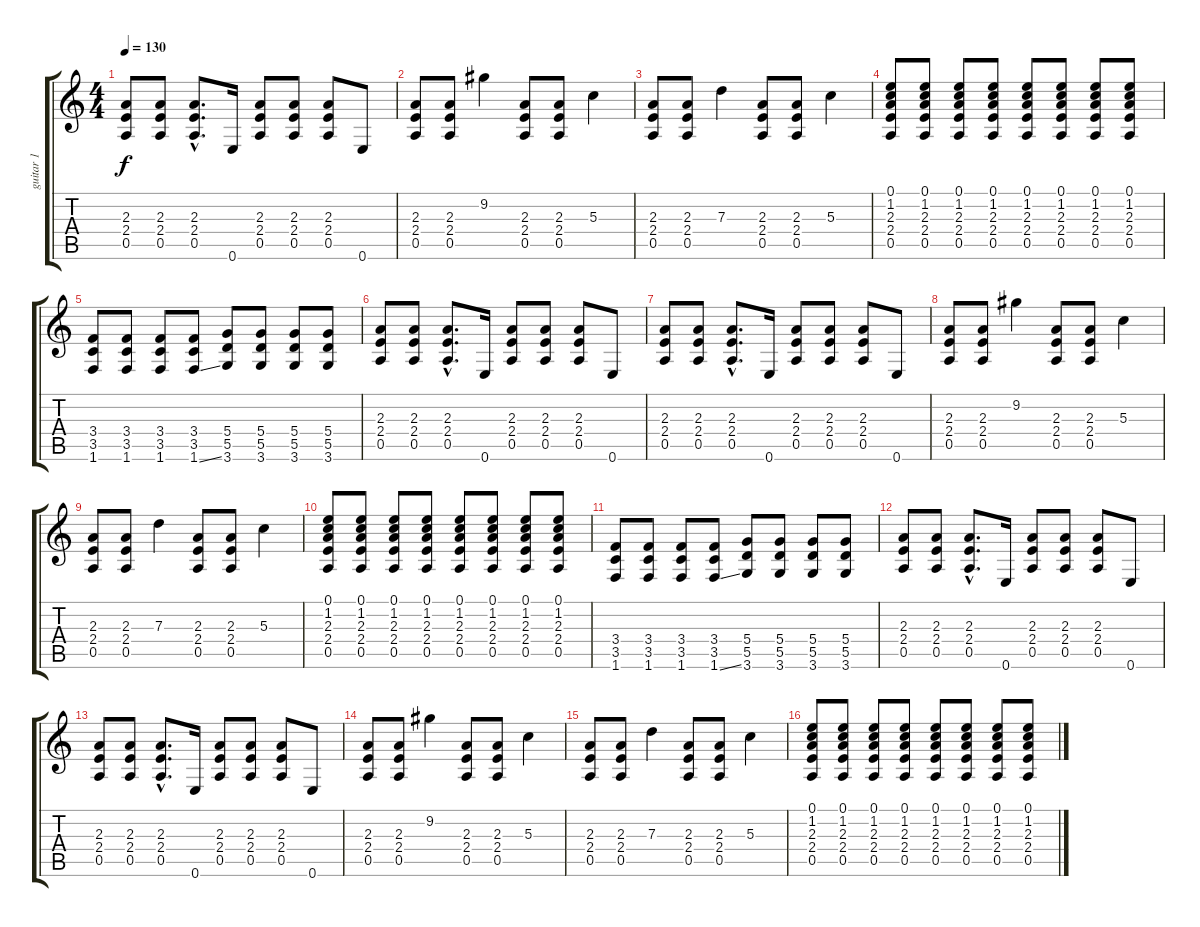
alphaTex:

\track ("guitar 1" "guitar 1") {instrument overdrivenguitar}
\staff {score tabs}
\tuning (E4 B3 G3 D3 A2 E2) {hide}
\ts (4 4)
\tempo 130
\clef g2
\ks c
(2.3 2.4 0.5).8{dy f} (2.3 2.4 0.5).8 (2.3{hac} 2.4{hac} 0.5{hac}).8{d} 0.6.16 (2.3 2.4 0.5).8 (2.3 2.4 0.5).8 (2.3 2.4 0.5).8 0.6.8 |
(2.3 2.4 0.5).8 (2.3 2.4 0.5).8 9.2.4 (2.3 2.4 0.5).8 (2.3 2.4 0.5).8 5.3.4 |
(2.3 2.4 0.5).8 (2.3 2.4 0.5).8 7.3.4 (2.3 2.4 0.5).8 (2.3 2.4 0.5).8 5.3.4 |
(0.1 1.2 2.3 2.4 0.5).8 (0.1 1.2 2.3 2.4 0.5).8 (0.1 1.2 2.3 2.4 0.5).8 (0.1 1.2 2.3 2.4 0.5).8 (0.1 1.2 2.3 2.4 0.5).8 (0.1 1.2 2.3 2.4 0.5).8 (0.1 1.2 2.3 2.4 0.5).8 (0.1 1.2 2.3 2.4 0.5).8 |
(3.4 3.5 1.6).8 (3.4 3.5 1.6).8 (3.4 3.5 1.6).8 (3.4 3.5 1.6{ss}).8 (5.4 5.5 3.6).8 (5.4 5.5 3.6).8 (5.4 5.5 3.6).8 (5.4 5.5 3.6).8 |
(2.3 2.4 0.5).8 (2.3 2.4 0.5).8 (2.3{hac} 2.4{hac} 0.5{hac}).8{d} 0.6.16 (2.3 2.4 0.5).8 (2.3 2.4 0.5).8 (2.3 2.4 0.5).8 0.6.8 |
(2.3 2.4 0.5).8 (2.3 2.4 0.5).8 (2.3{hac} 2.4{hac} 0.5{hac}).8{d} 0.6.16 (2.3 2.4 0.5).8 (2.3 2.4 0.5).8 (2.3 2.4 0.5).8 0.6.8 |
(2.3 2.4 0.5).8 (2.3 2.4 0.5).8 9.2.4 (2.3 2.4 0.5).8 (2.3 2.4 0.5).8 5.3.4 |
(2.3 2.4 0.5).8 (2.3 2.4 0.5).8 7.3.4 (2.3 2.4 0.5).8 (2.3 2.4 0.5).8 5.3.4 |
(0.1 1.2 2.3 2.4 0.5).8 (0.1 1.2 2.3 2.4 0.5).8 (0.1 1.2 2.3 2.4 0.5).8 (0.1 1.2 2.3 2.4 0.5).8 (0.1 1.2 2.3 2.4 0.5).8 (0.1 1.2 2.3 2.4 0.5).8 (0.1 1.2 2.3 2.4 0.5).8 (0.1 1.2 2.3 2.4 0.5).8 |
(3.4 3.5 1.6).8 (3.4 3.5 1.6).8 (3.4 3.5 1.6).8 (3.4 3.5 1.6{ss}).8 (5.4 5.5 3.6).8 (5.4 5.5 3.6).8 (5.4 5.5 3.6).8 (5.4 5.5 3.6).8 |
(2.3 2.4 0.5).8 (2.3 2.4 0.5).8 (2.3{hac} 2.4{hac} 0.5{hac}).8{d} 0.6.16 (2.3 2.4 0.5).8 (2.3 2.4 0.5).8 (2.3 2.4 0.5).8 0.6.8 |
(2.3 2.4 0.5).8 (2.3 2.4 0.5).8 (2.3{hac} 2.4{hac} 0.5{hac}).8{d} 0.6.16 (2.3 2.4 0.5).8 (2.3 2.4 0.5).8 (2.3 2.4 0.5).8 0.6.8 |
(2.3 2.4 0.5).8 (2.3 2.4 0.5).8 9.2.4 (2.3 2.4 0.5).8 (2.3 2.4 0.5).8 5.3.4 |
(2.3 2.4 0.5).8 (2.3 2.4 0.5).8 7.3.4 (2.3 2.4 0.5).8 (2.3 2.4 0.5).8 5.3.4 |
(0.1 1.2 2.3 2.4 0.5).8 (0.1 1.2 2.3 2.4 0.5).8 (0.1 1.2 2.3 2.4 0.5).8 (0.1 1.2 2.3 2.4 0.5).8 (0.1 1.2 2.3 2.4 0.5).8 (0.1 1.2 2.3 2.4 0.5).8 (0.1 1.2 2.3 2.4 0.5).8 (0.1 1.2 2.3 2.4 0.5).8
